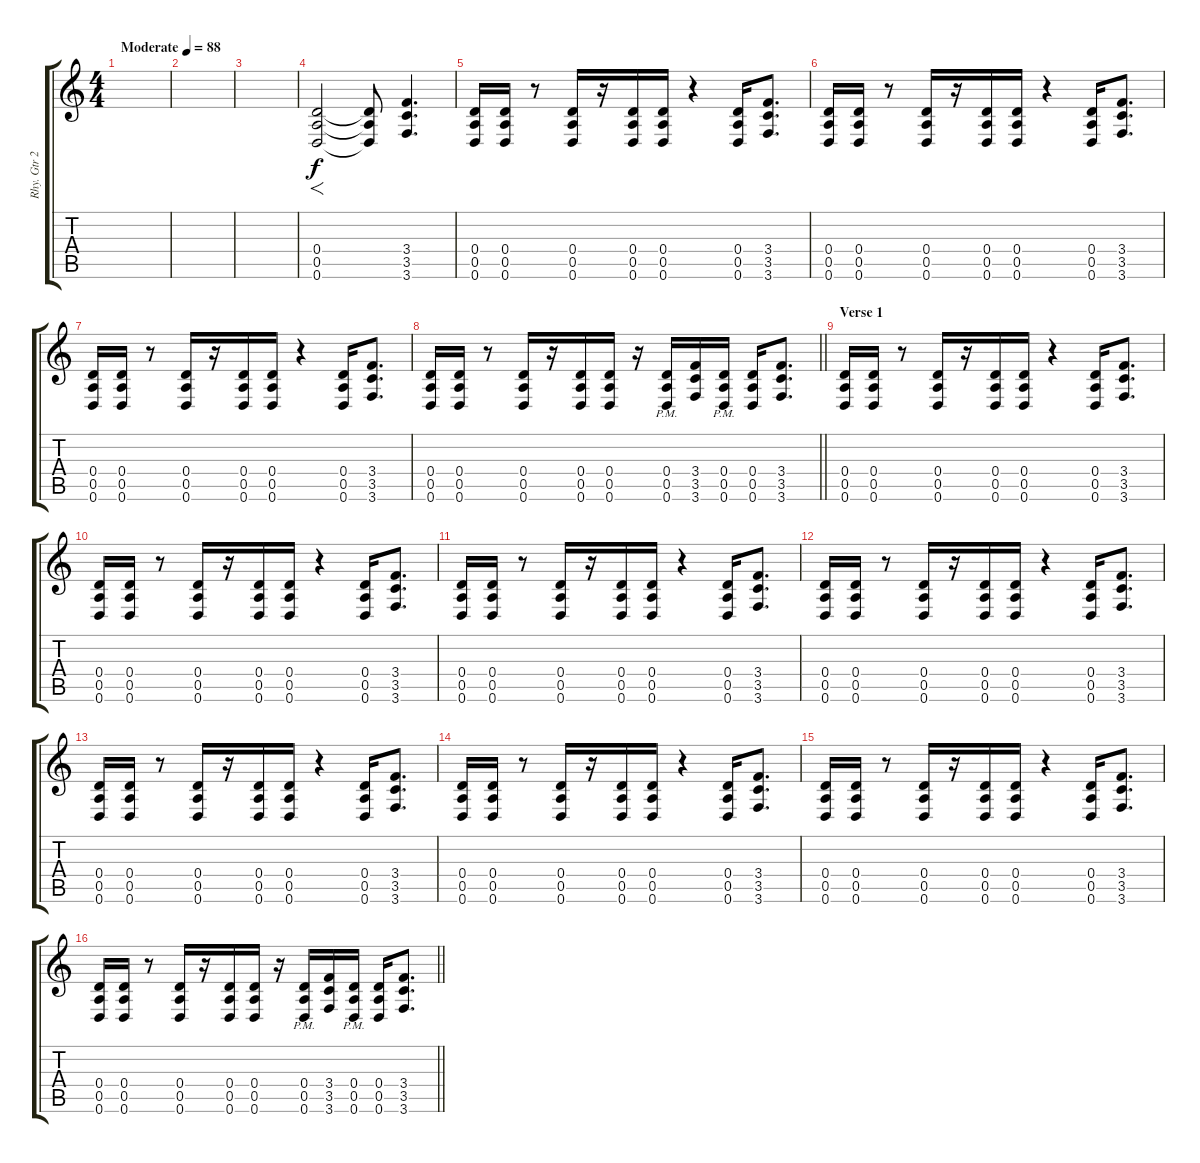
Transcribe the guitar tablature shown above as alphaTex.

\track ("Rhy. Gtr 2" "Rhy. Gtr 2") {instrument distortionguitar}
\staff {score tabs}
\tuning (E4 B3 G3 D3 A2 D2) {hide}
\ts (4 4)
\tempo (88 "Moderate")
\clef g2
\ks c
|
|
|
(0.4 0.5 0.6).2{f} (0.4{t} 0.5{t} 0.6{t}).8 (3.4 3.5 3.6).4{d} |
(0.4 0.5 0.6).16 (0.4 0.5 0.6).16 r.8 (0.4 0.5 0.6).16 r.16 (0.4 0.5 0.6).16 (0.4 0.5 0.6).16 r.4 (0.4 0.5 0.6).16 (3.4 3.5 3.6).8{d} |
(0.4 0.5 0.6).16 (0.4 0.5 0.6).16 r.8 (0.4 0.5 0.6).16 r.16 (0.4 0.5 0.6).16 (0.4 0.5 0.6).16 r.4 (0.4 0.5 0.6).16 (3.4 3.5 3.6).8{d} |
(0.4 0.5 0.6).16 (0.4 0.5 0.6).16 r.8 (0.4 0.5 0.6).16 r.16 (0.4 0.5 0.6).16 (0.4 0.5 0.6).16 r.4 (0.4 0.5 0.6).16 (3.4 3.5 3.6).8{d} |
\barLineRight lightlight
(0.4 0.5 0.6).16 (0.4 0.5 0.6).16 r.8 (0.4 0.5 0.6).16 r.16 (0.4 0.5 0.6).16 (0.4 0.5 0.6).16 r.16 (0.4{pm} 0.5{pm} 0.6{pm}).16 (3.4 3.5 3.6).16 (0.4{pm} 0.5{pm} 0.6{pm}).16 (0.4 0.5 0.6).16 (3.4 3.5 3.6).8{d} |
\section ("" "Verse 1")
(0.4 0.5 0.6).16 (0.4 0.5 0.6).16 r.8 (0.4 0.5 0.6).16 r.16 (0.4 0.5 0.6).16 (0.4 0.5 0.6).16 r.4 (0.4 0.5 0.6).16 (3.4 3.5 3.6).8{d} |
(0.4 0.5 0.6).16 (0.4 0.5 0.6).16 r.8 (0.4 0.5 0.6).16 r.16 (0.4 0.5 0.6).16 (0.4 0.5 0.6).16 r.4 (0.4 0.5 0.6).16 (3.4 3.5 3.6).8{d} |
(0.4 0.5 0.6).16 (0.4 0.5 0.6).16 r.8 (0.4 0.5 0.6).16 r.16 (0.4 0.5 0.6).16 (0.4 0.5 0.6).16 r.4 (0.4 0.5 0.6).16 (3.4 3.5 3.6).8{d} |
(0.4 0.5 0.6).16 (0.4 0.5 0.6).16 r.8 (0.4 0.5 0.6).16 r.16 (0.4 0.5 0.6).16 (0.4 0.5 0.6).16 r.4 (0.4 0.5 0.6).16 (3.4 3.5 3.6).8{d} |
(0.4 0.5 0.6).16 (0.4 0.5 0.6).16 r.8 (0.4 0.5 0.6).16 r.16 (0.4 0.5 0.6).16 (0.4 0.5 0.6).16 r.4 (0.4 0.5 0.6).16 (3.4 3.5 3.6).8{d} |
(0.4 0.5 0.6).16 (0.4 0.5 0.6).16 r.8 (0.4 0.5 0.6).16 r.16 (0.4 0.5 0.6).16 (0.4 0.5 0.6).16 r.4 (0.4 0.5 0.6).16 (3.4 3.5 3.6).8{d} |
(0.4 0.5 0.6).16 (0.4 0.5 0.6).16 r.8 (0.4 0.5 0.6).16 r.16 (0.4 0.5 0.6).16 (0.4 0.5 0.6).16 r.4 (0.4 0.5 0.6).16 (3.4 3.5 3.6).8{d} |
\barLineRight lightlight
(0.4 0.5 0.6).16 (0.4 0.5 0.6).16 r.8 (0.4 0.5 0.6).16 r.16 (0.4 0.5 0.6).16 (0.4 0.5 0.6).16 r.16 (0.4{pm} 0.5{pm} 0.6{pm}).16 (3.4 3.5 3.6).16 (0.4{pm} 0.5{pm} 0.6{pm}).16 (0.4 0.5 0.6).16 (3.4 3.5 3.6).8{d}
